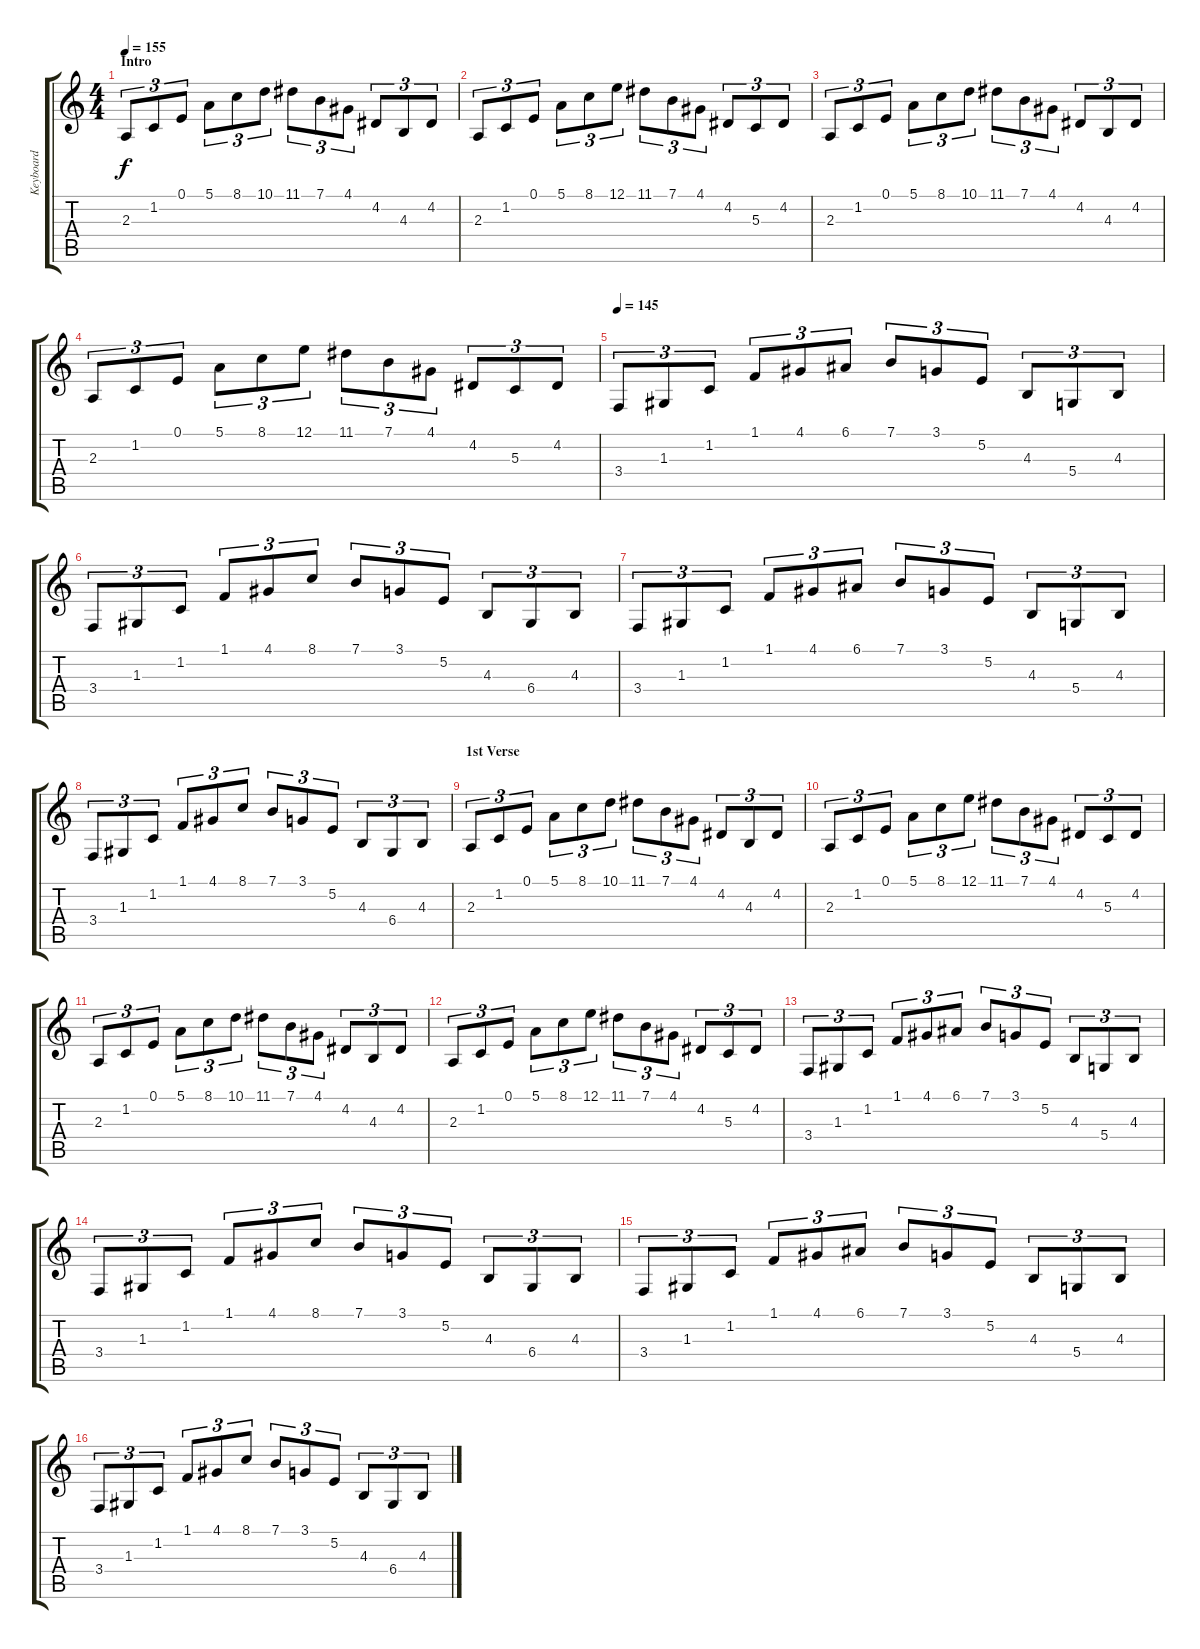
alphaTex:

\track ("Keyboard" "Keyboard") {instrument musicbox}
\staff {score tabs}
\tuning (E4 B3 G3 D3 A2 E2) {hide}
\ts (4 4)
\section ("" "Intro")
\tempo 155
\clef g2
\ks c
2.3.8{tu (3 2) dy f instrument musicbox} 1.2.8{tu (3 2)} 0.1.8{tu (3 2)} 5.1.8{tu (3 2)} 8.1.8{tu (3 2)} 10.1.8{tu (3 2)} 11.1.8{tu (3 2)} 7.1.8{tu (3 2)} 4.1.8{tu (3 2)} 4.2.8{tu (3 2)} 4.3.8{tu (3 2)} 4.2.8{tu (3 2)} |
2.3.8{tu (3 2)} 1.2.8{tu (3 2)} 0.1.8{tu (3 2)} 5.1.8{tu (3 2)} 8.1.8{tu (3 2)} 12.1.8{tu (3 2)} 11.1.8{tu (3 2)} 7.1.8{tu (3 2)} 4.1.8{tu (3 2)} 4.2.8{tu (3 2)} 5.3.8{tu (3 2)} 4.2.8{tu (3 2)} |
2.3.8{tu (3 2)} 1.2.8{tu (3 2)} 0.1.8{tu (3 2)} 5.1.8{tu (3 2)} 8.1.8{tu (3 2)} 10.1.8{tu (3 2)} 11.1.8{tu (3 2)} 7.1.8{tu (3 2)} 4.1.8{tu (3 2)} 4.2.8{tu (3 2)} 4.3.8{tu (3 2)} 4.2.8{tu (3 2)} |
2.3.8{tu (3 2)} 1.2.8{tu (3 2)} 0.1.8{tu (3 2)} 5.1.8{tu (3 2)} 8.1.8{tu (3 2)} 12.1.8{tu (3 2)} 11.1.8{tu (3 2)} 7.1.8{tu (3 2)} 4.1.8{tu (3 2)} 4.2.8{tu (3 2)} 5.3.8{tu (3 2)} 4.2.8{tu (3 2)} |
\tempo 145
3.4.8{tu (3 2)} 1.3.8{tu (3 2)} 1.2.8{tu (3 2)} 1.1.8{tu (3 2)} 4.1.8{tu (3 2)} 6.1.8{tu (3 2)} 7.1.8{tu (3 2)} 3.1.8{tu (3 2)} 5.2.8{tu (3 2)} 4.3.8{tu (3 2)} 5.4.8{tu (3 2)} 4.3.8{tu (3 2)} |
3.4.8{tu (3 2)} 1.3.8{tu (3 2)} 1.2.8{tu (3 2)} 1.1.8{tu (3 2)} 4.1.8{tu (3 2)} 8.1.8{tu (3 2)} 7.1.8{tu (3 2)} 3.1.8{tu (3 2)} 5.2.8{tu (3 2)} 4.3.8{tu (3 2)} 6.4.8{tu (3 2)} 4.3.8{tu (3 2)} |
3.4.8{tu (3 2)} 1.3.8{tu (3 2)} 1.2.8{tu (3 2)} 1.1.8{tu (3 2)} 4.1.8{tu (3 2)} 6.1.8{tu (3 2)} 7.1.8{tu (3 2)} 3.1.8{tu (3 2)} 5.2.8{tu (3 2)} 4.3.8{tu (3 2)} 5.4.8{tu (3 2)} 4.3.8{tu (3 2)} |
3.4.8{tu (3 2)} 1.3.8{tu (3 2)} 1.2.8{tu (3 2)} 1.1.8{tu (3 2)} 4.1.8{tu (3 2)} 8.1.8{tu (3 2)} 7.1.8{tu (3 2)} 3.1.8{tu (3 2)} 5.2.8{tu (3 2)} 4.3.8{tu (3 2)} 6.4.8{tu (3 2)} 4.3.8{tu (3 2)} |
\section ("" "1st Verse")
2.3.8{tu (3 2)} 1.2.8{tu (3 2)} 0.1.8{tu (3 2)} 5.1.8{tu (3 2)} 8.1.8{tu (3 2)} 10.1.8{tu (3 2)} 11.1.8{tu (3 2)} 7.1.8{tu (3 2)} 4.1.8{tu (3 2)} 4.2.8{tu (3 2)} 4.3.8{tu (3 2)} 4.2.8{tu (3 2)} |
2.3.8{tu (3 2)} 1.2.8{tu (3 2)} 0.1.8{tu (3 2)} 5.1.8{tu (3 2)} 8.1.8{tu (3 2)} 12.1.8{tu (3 2)} 11.1.8{tu (3 2)} 7.1.8{tu (3 2)} 4.1.8{tu (3 2)} 4.2.8{tu (3 2)} 5.3.8{tu (3 2)} 4.2.8{tu (3 2)} |
2.3.8{tu (3 2)} 1.2.8{tu (3 2)} 0.1.8{tu (3 2)} 5.1.8{tu (3 2)} 8.1.8{tu (3 2)} 10.1.8{tu (3 2)} 11.1.8{tu (3 2)} 7.1.8{tu (3 2)} 4.1.8{tu (3 2)} 4.2.8{tu (3 2)} 4.3.8{tu (3 2)} 4.2.8{tu (3 2)} |
2.3.8{tu (3 2)} 1.2.8{tu (3 2)} 0.1.8{tu (3 2)} 5.1.8{tu (3 2)} 8.1.8{tu (3 2)} 12.1.8{tu (3 2)} 11.1.8{tu (3 2)} 7.1.8{tu (3 2)} 4.1.8{tu (3 2)} 4.2.8{tu (3 2)} 5.3.8{tu (3 2)} 4.2.8{tu (3 2)} |
3.4.8{tu (3 2)} 1.3.8{tu (3 2)} 1.2.8{tu (3 2)} 1.1.8{tu (3 2)} 4.1.8{tu (3 2)} 6.1.8{tu (3 2)} 7.1.8{tu (3 2)} 3.1.8{tu (3 2)} 5.2.8{tu (3 2)} 4.3.8{tu (3 2)} 5.4.8{tu (3 2)} 4.3.8{tu (3 2)} |
3.4.8{tu (3 2)} 1.3.8{tu (3 2)} 1.2.8{tu (3 2)} 1.1.8{tu (3 2)} 4.1.8{tu (3 2)} 8.1.8{tu (3 2)} 7.1.8{tu (3 2)} 3.1.8{tu (3 2)} 5.2.8{tu (3 2)} 4.3.8{tu (3 2)} 6.4.8{tu (3 2)} 4.3.8{tu (3 2)} |
3.4.8{tu (3 2)} 1.3.8{tu (3 2)} 1.2.8{tu (3 2)} 1.1.8{tu (3 2)} 4.1.8{tu (3 2)} 6.1.8{tu (3 2)} 7.1.8{tu (3 2)} 3.1.8{tu (3 2)} 5.2.8{tu (3 2)} 4.3.8{tu (3 2)} 5.4.8{tu (3 2)} 4.3.8{tu (3 2)} |
3.4.8{tu (3 2)} 1.3.8{tu (3 2)} 1.2.8{tu (3 2)} 1.1.8{tu (3 2)} 4.1.8{tu (3 2)} 8.1.8{tu (3 2)} 7.1.8{tu (3 2)} 3.1.8{tu (3 2)} 5.2.8{tu (3 2)} 4.3.8{tu (3 2)} 6.4.8{tu (3 2)} 4.3.8{tu (3 2)}
